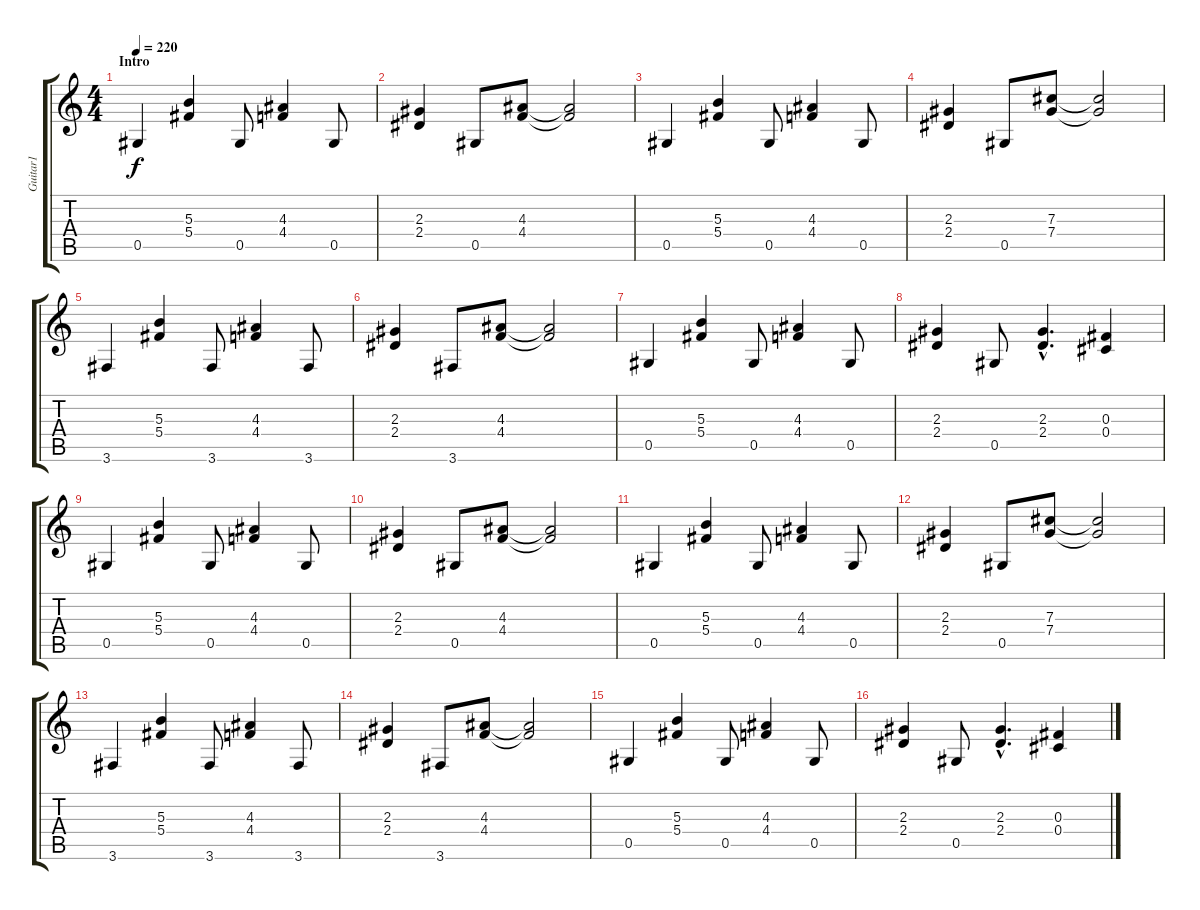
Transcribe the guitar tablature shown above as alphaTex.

\track ("Guitar1" "Guitar1") {instrument distortionguitar}
\staff {score tabs}
\tuning (Eb4 Bb3 Gb3 Db3 Ab2 Eb2) {hide}
\ts (4 4)
\section ("" "Intro")
\tempo 220
\clef g2
\ks c
0.5.4{dy f instrument distortionguitar} (5.3 5.4).4 0.5.8 (4.3 4.4).4 0.5.8 |
(2.3 2.4).4 0.5.8 (4.3 4.4).8 (4.3{t} 4.4{t}).2 |
0.5.4 (5.3 5.4).4 0.5.8 (4.3 4.4).4 0.5.8 |
(2.3 2.4).4 0.5.8 (7.3 7.4).8 (7.3{t} 7.4{t}).2 |
3.6.4 (5.3 5.4).4 3.6.8 (4.3 4.4).4 3.6.8 |
(2.3 2.4).4 3.6.8 (4.3 4.4).8 (4.3{t} 4.4{t}).2 |
0.5.4 (5.3 5.4).4 0.5.8 (4.3 4.4).4 0.5.8 |
(2.3 2.4).4 0.5.8 (2.3{hac} 2.4{hac}).4{d} (0.3 0.4).4 |
0.5.4 (5.3 5.4).4 0.5.8 (4.3 4.4).4 0.5.8 |
(2.3 2.4).4 0.5.8 (4.3 4.4).8 (4.3{t} 4.4{t}).2 |
0.5.4 (5.3 5.4).4 0.5.8 (4.3 4.4).4 0.5.8 |
(2.3 2.4).4 0.5.8 (7.3 7.4).8 (7.3{t} 7.4{t}).2 |
3.6.4 (5.3 5.4).4 3.6.8 (4.3 4.4).4 3.6.8 |
(2.3 2.4).4 3.6.8 (4.3 4.4).8 (4.3{t} 4.4{t}).2 |
0.5.4 (5.3 5.4).4 0.5.8 (4.3 4.4).4 0.5.8 |
(2.3 2.4).4 0.5.8 (2.3{hac} 2.4{hac}).4{d} (0.3 0.4).4
